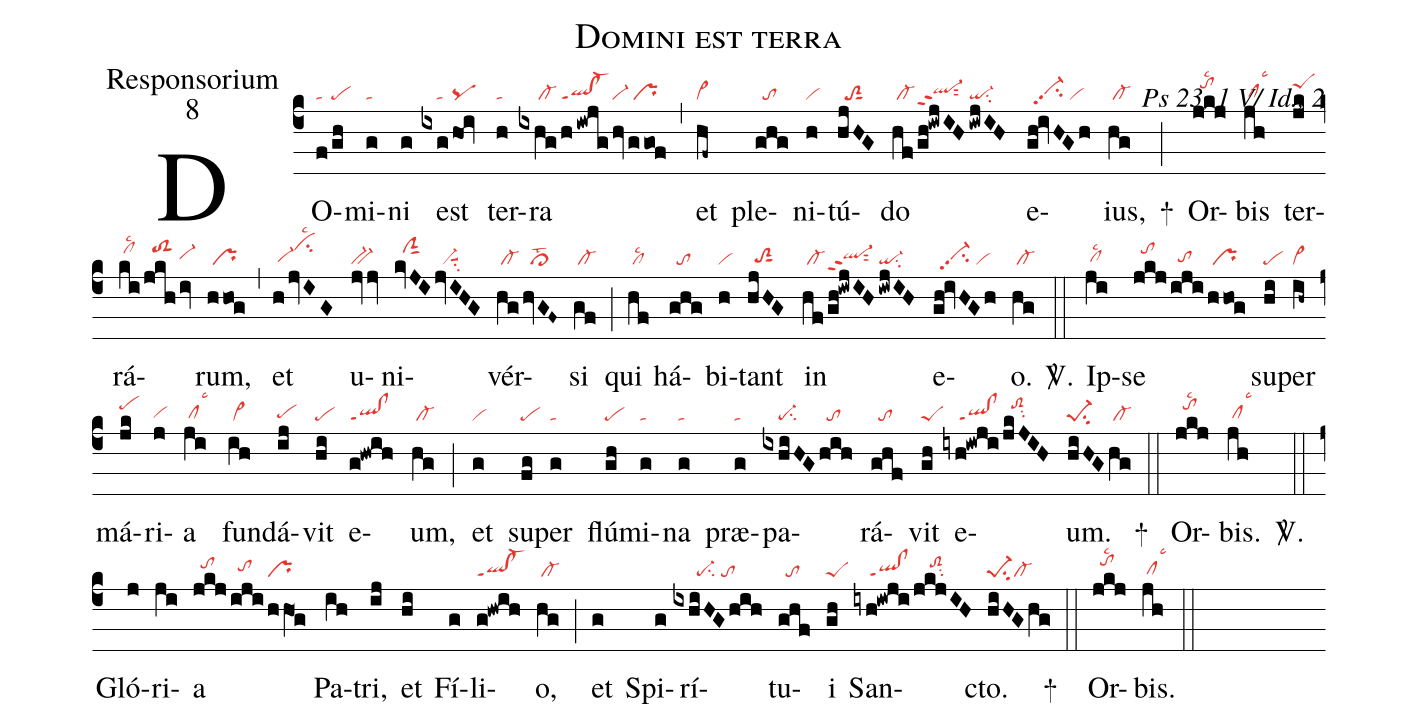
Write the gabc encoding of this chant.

name:Domini est terra;
office-part:Responsorium;
mode:8;
commentary:Ps 23, 1 V/ Id., 2;
nabc-lines:1;
%%
(c4)
DO(f|ta|/gh|pe)mi(g|ta)ni(g) est(ixg|////ta|!hOi|pq) ter(h|ta)ra(ixhg|/////cl-|/hiwjg|ql!cl-ppt1|/hv|vi-|/ggof|/pr) (,)
et(hf~|cl~) ple(ghg|//to)ni(h|vi)tú(hjHG|//toS2sut1)do(hf|/cl-|/gh!iwjIH|ql-hhppt2sut2|/iwjIH|qi-su2) e(gh!ivHGh|//vi-hhpp2su2/vi)ius,(hg|/cl-) +(;)
Or(jkj|//tohjlsc2)bis(jh|/clhglsc3) ter(jk|peShj)rá(ki|/clhjlsc2|/jkh|//toS2hj|/iv|vi-hh)rum,(hhog|/pr) (,)
et(h/jvIG|/vi-hgcihklsc2) u(jvjv|bv-)ni(kvJI|//ciGhj|jvIHG|//vi-suu1su2)vér(hg|/cl-|/hvGF~|//cl>lst2)si(gf|/cl-) (;)
qui(hf|/cllsc2) há(ghg|//to)bi(h|vi)tant(hjHG|//toS2hgsut1) in(hf|/cl-|/gh!iwjIH|ql-hhppt2sut2|/iwjIH|qi-su2) e(gh!ivHGh|//vi-hhpp2su2/vi)o.(hg|/cl-) <sp>V/</sp>.(::)
Ip(ji|/clhglsc2)se(jkj|//tohj|/iji|//tohg|/hhog|/pr) su(hi|pe)per(ih~|cl~) má(jk|pehj)ri(j|vihg)a(ji|/clhglsc3) fun(ih|/cl~)dá(ij|pehg)vit(hi|pe) e(g!hwih|ql!clppt1)um,(hg|/cl-) (;)
et(g|vi) su(fg|pe)per(g|ta) flú(gh|pe)mi(g|ta)na(g|ta) præ(g|ta)pa(ixhiHG|////pe-su2|/hih|//to)rá(ghf|//to)vit(gh|peS) e(iyh!iwji|////ql!clppt1|/jkJIH|//toS2hjsu2)um.(hiHG|pe-1su2|hg|/cl-) +(::)
Or(jkj|//tohjlsc2)bis.(jh|/clhglsc3) <sp>V/</sp>.(::)
Gló(j)ri(ji)a(jkj|//tohi|/iji|//tohh|/hhO1g|pr) Pa(ih)tri,(ij) et(hi) Fí(g)li(g!hwih|ql!cl-ppt1)o,(hg|/cl-) (;)
et(g) Spi(g)rí(ixhiHGhih|//////pe-su2/to)tu(ghf|//to)i(gh|peS) San(iyh!iwji|////ql!clppt1|/jkjIH|////toS2hisu2)cto.(hiHGhg|pe-1su2cl-) +(::)
Or(jkj|//tohjlsc2)bis.(jh|/clhglsc3) (::)
